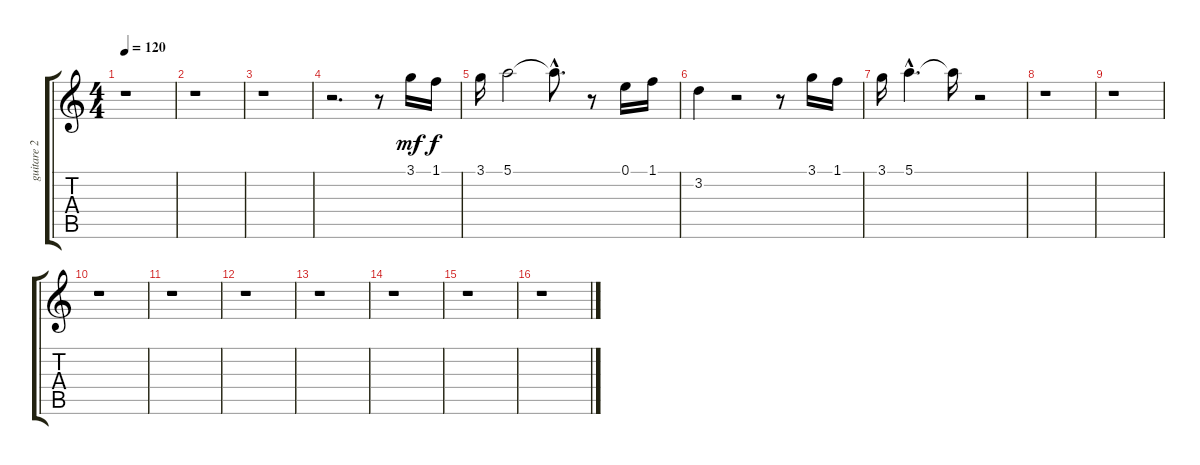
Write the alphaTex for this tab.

\track ("guitare 2" "guitare 2") {instrument acousticguitarnylon}
\staff {score tabs}
\tuning (E4 B3 G3 D3 A2 E2) {hide}
\ts (4 4)
\tempo 120
\clef g2
\ks c
r.1{dy mf instrument acousticguitarnylon} |
r.1 |
r.1 |
r.2{d} r.8 3.1.16 1.1.16{dy f} |
3.1.16 5.1.2 5.1{hac t}.8{d} r.8 0.1.16 1.1.16 |
3.2.4 r.2 r.8 3.1.16 1.1.16 |
3.1.16 5.1{hac}.4{d} 5.1{t}.16 r.2 |
r.1 |
r.1 |
r.1 |
r.1 |
r.1 |
r.1 |
r.1 |
r.1 |
r.1
